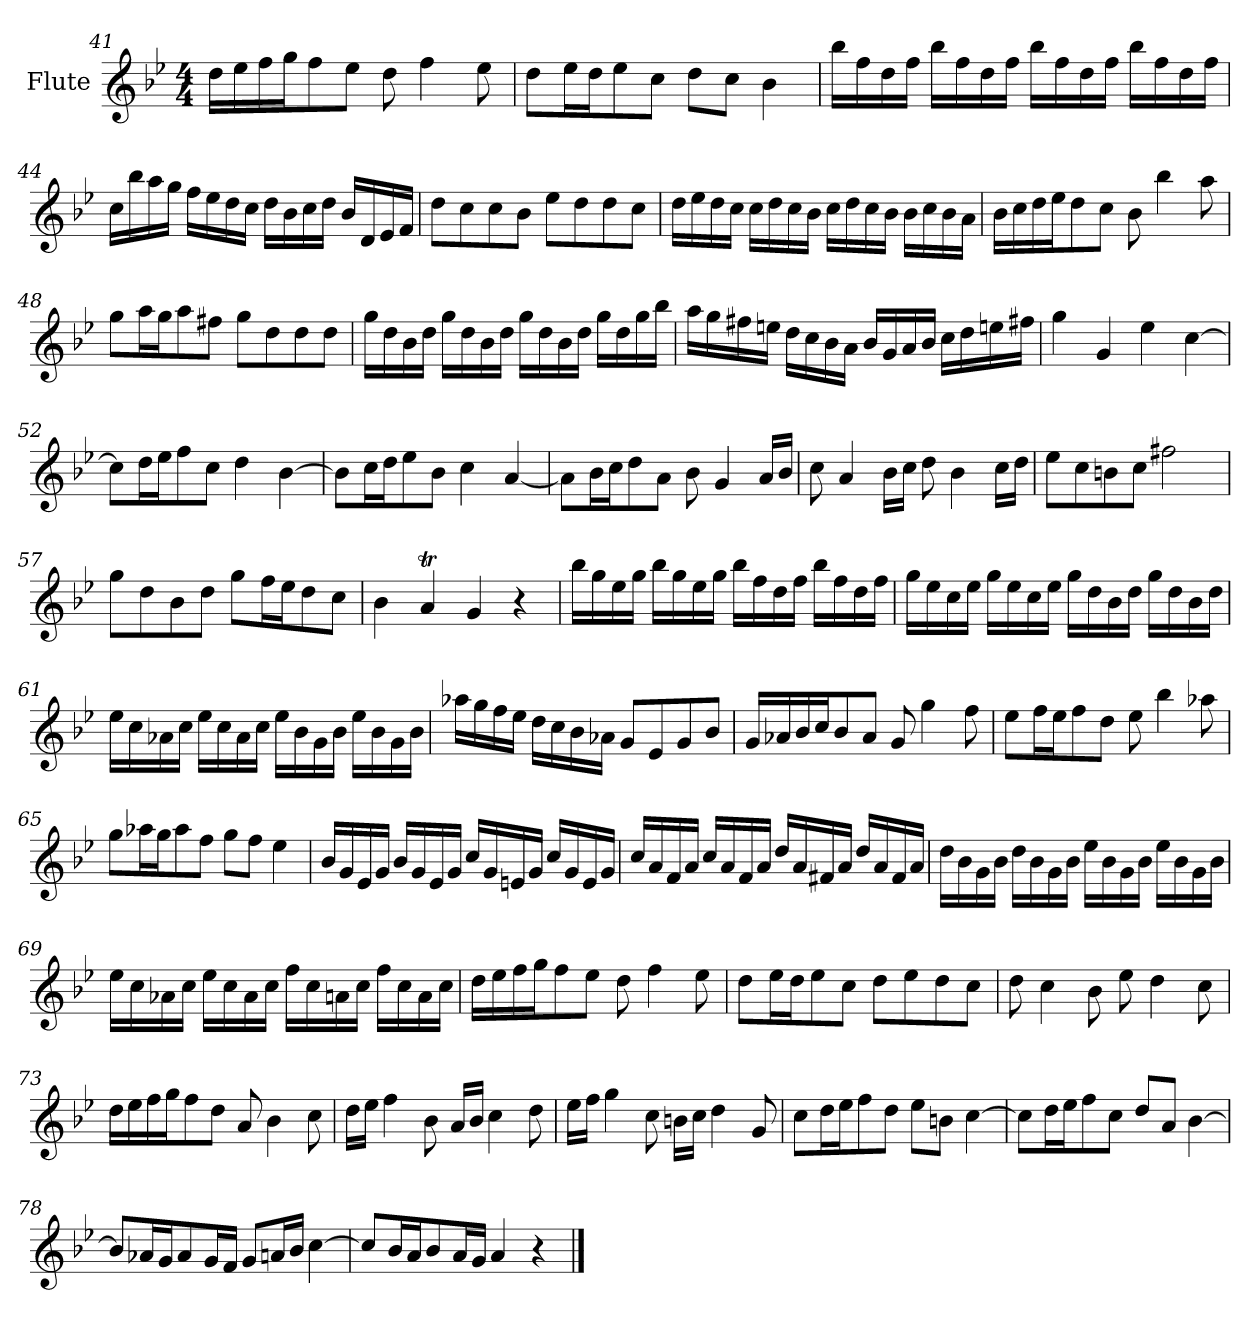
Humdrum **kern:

**kern
*part1
*staff1
*I"Flute
*I'Fl
*clefG2
*k[b-e-]
*B-:
*M4/4
=41
16dd\LL
16ee-\
16ff\
16gg\J
8ff\
8ee-\J
8dd\
4ff\
8ee-\
=42
8dd\L
16ee-\L
16dd\J
8ee-\
8cc\J
8dd\L
8cc\J
4b-\
!!LO:LB:g=z
=43
16bb-\LL
16ff\
16dd\
16ff\JJ
16bb-\LL
16ff\
16dd\
16ff\JJ
16bb-\LL
16ff\
16dd\
16ff\JJ
16bb-\LL
16ff\
16dd\
16ff\JJ
=44
16cc\LL
16bb-\
16aa\
16gg\JJ
16ff\LL
16ee-\
16dd\
16cc\JJ
16dd\LL
16b-\
16cc\
16dd\JJ
16b-/LL
16d/
16e-/
16f/JJ
!!LO:LB:g=z
=45
8dd\L
8cc\
8cc\
8b-\J
8ee-\L
8dd\
8dd\
8cc\J
=46
16dd\LL
16ee-\
16dd\
16cc\JJ
16cc\LL
16dd\
16cc\
16b-\JJ
16cc\LL
16dd\
16cc\
16b-\JJ
16b-\LL
16cc\
16b-\
16a\JJ
=47
16b-\LL
16cc\
16dd\
16ee-\J
8dd\
8cc\J
8b-\
4bb-\
8aa\
!!LO:PB:g=z
=48
8gg\L
16aa\L
16gg\J
8aa\
8ff#X\J
8gg\L
8dd\
8dd\
8dd\J
=49
16gg\LL
16dd\
16b-\
16dd\JJ
16gg\LL
16dd\
16b-\
16dd\JJ
16gg\LL
16dd\
16b-\
16dd\JJ
16gg\LL
16dd\
16gg\
16bb-\JJ
!!LO:LB:g=z
=50
16aa\LL
16gg\
16ff#X\
16een\JJ
16dd\LL
16cc\
16b-\
16a\JJ
16b-/LL
16g/
16a/
16b-/JJ
16cc\LL
16dd\
16een\
16ff#X\JJ
=51
4gg\
4g/
4ee-\
[4cc\
=52
8cc\L]
16dd\L
16ee-\J
8ff\
8cc\J
4dd\
[4b-\
!!LO:LB:g=z
=53
8b-\L]
16cc\L
16dd\J
8ee-\
8b-\J
4cc\
[4a/
=54
8a\L]
16b-\L
16cc\J
8dd\
8a\J
8b-\
4g/
16a/LL
16b-/JJ
=55
8cc\
4a/
16b-\LL
16cc\JJ
8dd\
4b-\
16cc\LL
16dd\JJ
=56
8ee-\L
8cc\
8bn\
8cc\J
2ff#X\
=57
8gg\L
8dd\
8b-\
8dd\J
8gg\L
16ff\L
16ee-\J
8dd\
8cc\J
!!LO:LB:g=z
=58
4b-\
4at/
4g/
4r
=59
16bb-\LL
16gg\
16ee-\
16gg\JJ
16bb-\LL
16gg\
16ee-\
16gg\JJ
16bb-\LL
16ff\
16dd\
16ff\JJ
16bb-\LL
16ff\
16dd\
16ff\JJ
=60
16gg\LL
16ee-\
16cc\
16ee-\JJ
16gg\LL
16ee-\
16cc\
16ee-\JJ
16gg\LL
16dd\
16b-\
16dd\JJ
16gg\LL
16dd\
16b-\
16dd\JJ
!!LO:LB:g=z
=61
16ee-\LL
16cc\
16a-X\
16cc\JJ
16ee-\LL
16cc\
16a-\
16cc\JJ
16ee-\LL
16b-\
16g\
16b-\JJ
16ee-\LL
16b-\
16g\
16b-\JJ
=62
16aa-X\LL
16gg\
16ff\
16ee-\JJ
16dd\LL
16cc\
16b-\
16a-X\JJ
8g/L
8e-/
8g/
8b-/J
=63
16g/LL
16a-X/
16b-/
16cc/J
8b-/
8a-/J
8g/
4gg\
8ff\
!!LO:LB:g=z
=64
8ee-\L
16ff\L
16ee-\J
8ff\
8dd\J
8ee-\
4bb-\
8aa-X\
=65
8gg\L
16aa-X\L
16gg\J
8aa-\
8ff\J
8gg\L
8ff\J
4ee-\
=66
16b-/LL
16g/
16e-/
16g/JJ
16b-/LL
16g/
16e-/
16g/JJ
16cc/LL
16g/
16en/
16g/JJ
16cc/LL
16g/
16e/
16g/JJ
!!LO:LB:g=z
=67
16cc/LL
16a/
16f/
16a/JJ
16cc/LL
16a/
16f/
16a/JJ
16dd/LL
16a/
16f#X/
16a/JJ
16dd/LL
16a/
16f#/
16a/JJ
=68
16dd\LL
16b-\
16g\
16b-\JJ
16dd\LL
16b-\
16g\
16b-\JJ
16ee-\LL
16b-\
16g\
16b-\JJ
16ee-\LL
16b-\
16g\
16b-\JJ
!!LO:LB:g=z
=69
16ee-\LL
16cc\
16a-X\
16cc\JJ
16ee-\LL
16cc\
16a-\
16cc\JJ
16ff\LL
16cc\
16an\
16cc\JJ
16ff\LL
16cc\
16a\
16cc\JJ
=70
16dd\LL
16ee-\
16ff\
16gg\J
8ff\
8ee-\J
8dd\
4ff\
8ee-\
=71
8dd\L
16ee-\L
16dd\J
8ee-\
8cc\J
8dd\L
8ee-\
8dd\
8cc\J
=72
8dd\
4cc\
8b-\
8ee-\
4dd\
8cc\
!!LO:LB:g=z
=73
16dd\LL
16ee-\
16ff\
16gg\J
8ff\
8dd\J
8a/
4b-\
8cc\
=74
16dd\LL
16ee-\JJ
4ff\
8b-\
16a/LL
16b-/JJ
4cc\
8dd\
=75
16ee-\LL
16ff\JJ
4gg\
8cc\
16bn\LL
16cc\JJ
4dd\
8g/
=76
8cc\L
16dd\L
16ee-\J
8ff\
8dd\J
8ee-\L
8bn\J
[4cc\
!!LO:LB:g=z
=77
8cc\L]
16dd\L
16ee-\J
8ff\
8cc\J
8dd/L
8a/J
[4b-\
=78
8b-/L]
16a-X/L
16g/J
8a-/
16g/L
16f/JJ
8g/L
16an/L
16b-/JJ
[4cc\
=79
8cc/L]
16b-/L
16a/J
8b-/
16a/L
16g/JJ
4a/
4r
==
*-
